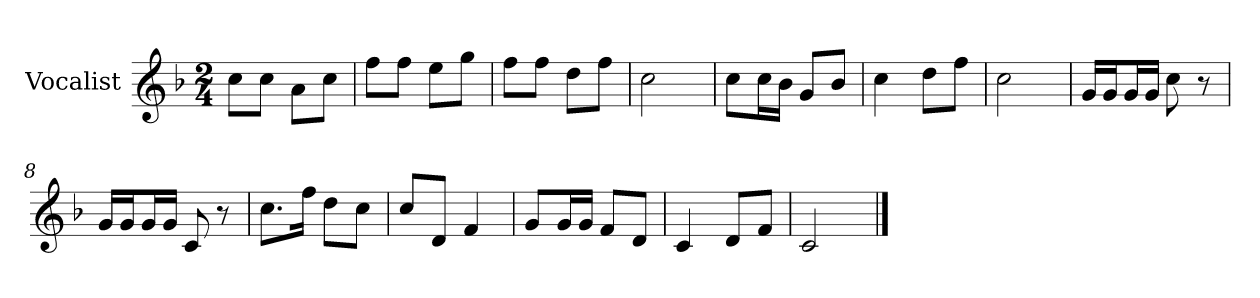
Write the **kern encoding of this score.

**kern
*part1
*staff1
*I"Vocalist
*k[b-]
*F:
*M2/4
=
8ccL
8ccJ
8aL
8ccJ
=1
8ffL
8ffJ
8eeL
8ggJ
=2
8ffL
8ffJ
8ddL
8ffJ
=3
2cc
=4
8ccL
16ccL
16b-JJ
8gL
8b-J
=5
4cc
8ddL
8ffJ
=6
2cc
=7
16gLL
16gJ
16gL
16gJJ
8cc
8r
=8
16gLL
16gJ
16gL
16gJJ
8c
8r
=9
8.ccL
16ffJk
8ddL
8ccJ
=10
8ccL
8dJ
4f
=11
8gL
16gL
16gJJ
8fL
8dJ
=12
4c
8dL
8fJ
=13
2c
==
*-
